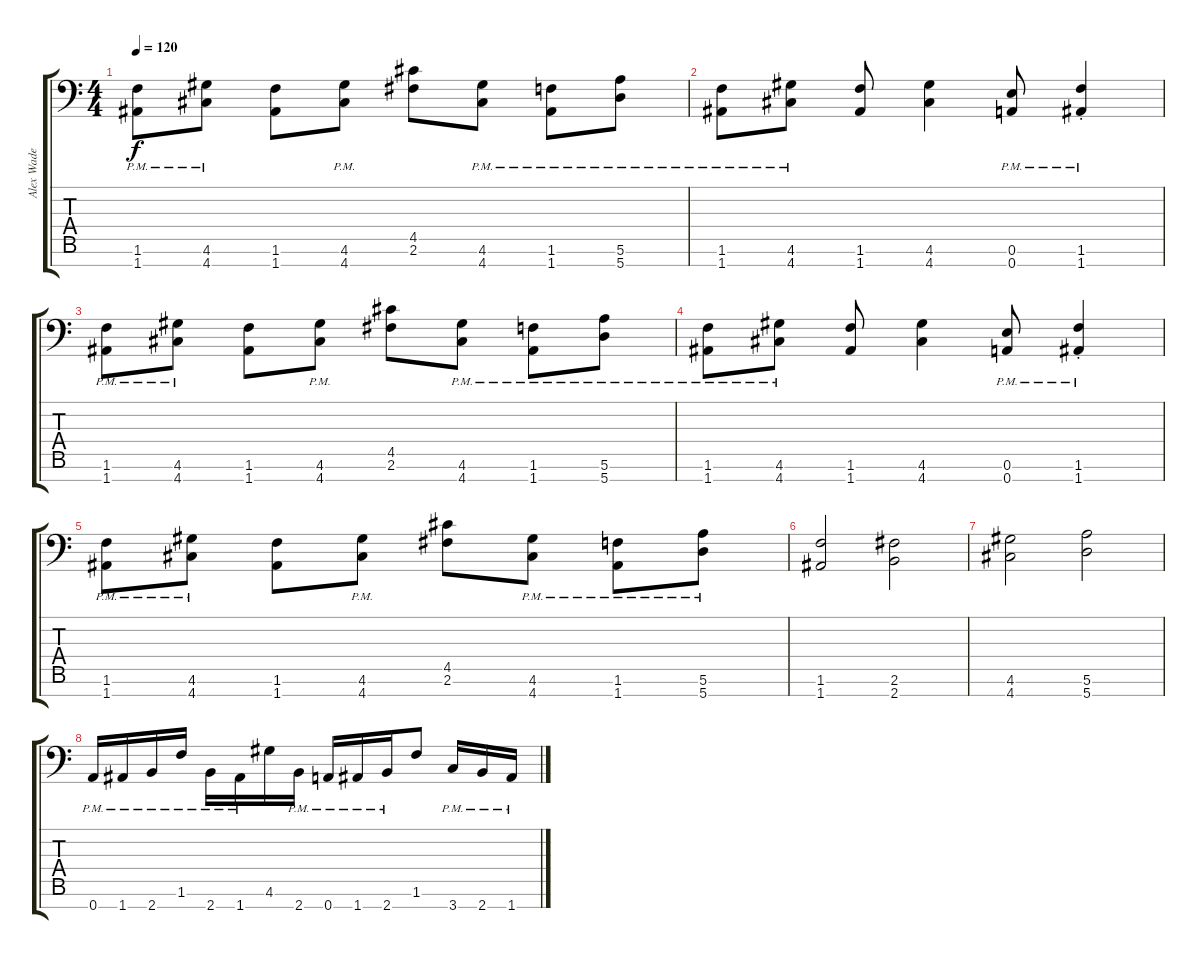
\track ("Alex Wade" "Alex Wade") {instrument distortionguitar}
\staff {score tabs}
\tuning (E4 B3 G3 D3 A2 E2 A1) {hide}
\ts (4 4)
\tempo 120
\clef f4
\ks c
(1.6{pm} 1.7{pm}).8{dy f} (4.6{pm} 4.7{pm}).8 (1.6 1.7).8 (4.6{pm} 4.7{pm}).8 (4.5 2.6).8 (4.6{pm} 4.7{pm}).8 (1.6{pm} 1.7{pm}).8 (5.6{pm} 5.7{pm}).8 |
(1.6{pm} 1.7{pm}).8 (4.6{pm} 4.7{pm}).8 (1.6 1.7).8 (4.6 4.7).4 (0.6{pm} 0.7{pm}).8 (1.6{pm st} 1.7{pm st}).4 |
(1.6{pm} 1.7{pm}).8 (4.6{pm} 4.7{pm}).8 (1.6 1.7).8 (4.6{pm} 4.7{pm}).8 (4.5 2.6).8 (4.6{pm} 4.7{pm}).8 (1.6{pm} 1.7{pm}).8 (5.6{pm} 5.7{pm}).8 |
(1.6{pm} 1.7{pm}).8 (4.6{pm} 4.7{pm}).8 (1.6 1.7).8 (4.6 4.7).4 (0.6{pm} 0.7{pm}).8 (1.6{pm st} 1.7{pm st}).4 |
(1.6{pm} 1.7{pm}).8 (4.6{pm} 4.7{pm}).8 (1.6 1.7).8 (4.6{pm} 4.7{pm}).8 (4.5 2.6).8 (4.6{pm} 4.7{pm}).8 (1.6{pm} 1.7{pm}).8 (5.6{pm} 5.7{pm}).8 |
(1.6 1.7).2 (2.6 2.7).2 |
(4.6 4.7).2 (5.6 5.7).2 |
0.7{pm}.16 1.7{pm}.16 2.7{pm}.16 1.6{pm}.16 2.7{pm}.16 1.7{pm}.16 4.6.16 2.7{pm}.16 0.7{pm}.16 1.7{pm}.16 2.7{pm}.16 1.6.8 3.7{pm}.16 2.7{pm}.16 1.7{pm}.16
